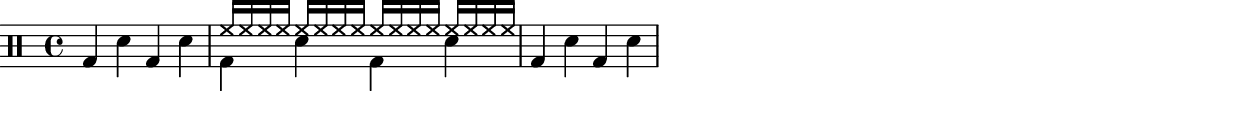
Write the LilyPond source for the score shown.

%% Generated by lilypond-book
%% Options: [exampleindent=10.16\mm,indent=0\mm,line-width=160\mm,paper-height=845.047\pt,paper-width=597.508\pt,papersize='(cons (* 597.508 pt) (* 845.047 pt))]
\include "lilypond-book-preamble.ly"


% ****************************************************************
% Start cut-&-pastable-section
% ****************************************************************

#(ly:set-option 'eps-box-padding 3.000000)



\paper {
  #(set-paper-size '(cons (* 597.508 pt) (* 845.047 pt)))
  indent = 0\mm
  line-width = 160\mm
  % offset the left padding, also add 1mm as lilypond creates cropped
  % images with a little space on the right
  line-width = #(- line-width (* mm  3.000000) (* mm 1))
}

\layout {
  
}




% ****************************************************************
% ly snippet:
% ****************************************************************
\sourcefilename "/lilypond-2.26.0/input/regression/automatic-polyphony-drumstaff.ly"
\sourcefileline 0
\version "2.16.0"

\header{ texidoc = "In a DrumStaff, automatic polyphony can be used without
                    explicitly initializing separate voices."
       }

\score {
  \new DrumStaff {
    \drummode {
      bd4 sn4 bd4 sn4
      << { \repeat unfold 16 hh16 } \\ { bd4 sn4 bd4 sn4 } >>
      bd4 sn4 bd4 sn4
    }
  }
}



% ****************************************************************
% end ly snippet
% ****************************************************************
